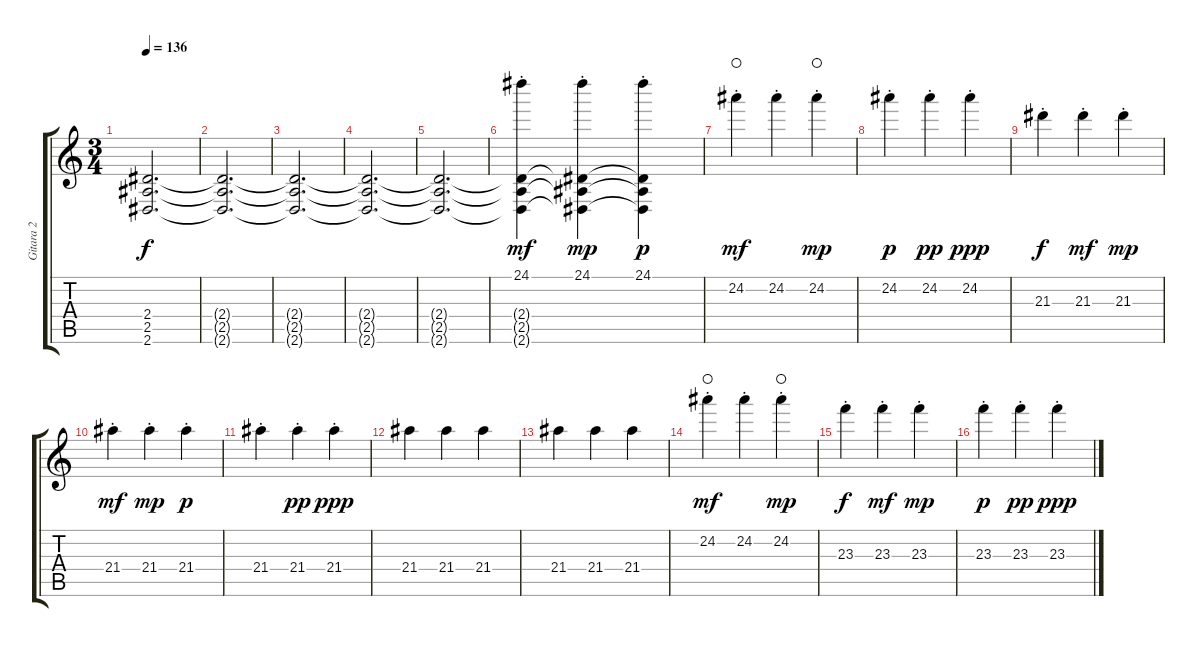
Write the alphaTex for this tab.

\track ("Gitara 2" "Gitara 2") {instrument distortionguitar}
\staff {score tabs}
\tuning (Eb4 Bb3 Gb3 Db3 Ab2 Db2) {hide}
\ts (3 4)
\tempo 136
\clef g2
\ks c
(2.4{t} 2.5{t} 2.6{t}).2{d dy f} |
(2.4{t} 2.5{t} 2.6{t}).2{d} |
(2.4{t} 2.5{t} 2.6{t}).2{d} |
(2.4{t} 2.5{t} 2.6{t}).2{d} |
(2.4{t} 2.5{t} 2.6{t}).2{d} |
(24.1{st} 2.4{t} 2.5{t} 2.6{t}).4{dy mf volume 10 instrument distortionguitar} (24.1{st} 2.4{t} 2.5{t} 2.6{t}).4{dy mp} (24.1{st} 2.4{t} 2.5{t} 2.6{t}).4{dy p} |
24.2{st}.4{dy mf waho} 24.2{st}.4 24.2{st}.4{dy mp waho} |
24.2{st}.4{dy p} 24.2{st}.4{dy pp} 24.2{st}.4{dy ppp} |
21.3{st}.4{dy f} 21.3{st}.4{dy mf} 21.3{st}.4{dy mp} |
21.4{st}.4{dy mf} 21.4{st}.4{dy mp} 21.4{st}.4{dy p} |
21.4{st}.4 21.4{st}.4{dy pp} 21.4{st}.4{dy ppp} |
21.4.4 21.4.4 21.4.4 |
21.4.4 21.4.4 21.4.4 |
24.2{st}.4{dy mf waho} 24.2{st}.4 24.2{st}.4{dy mp waho} |
23.3{st}.4{dy f} 23.3{st}.4{dy mf} 23.3{st}.4{dy mp} |
23.3{st}.4{dy p} 23.3{st}.4{dy pp} 23.3{st}.4{dy ppp}
